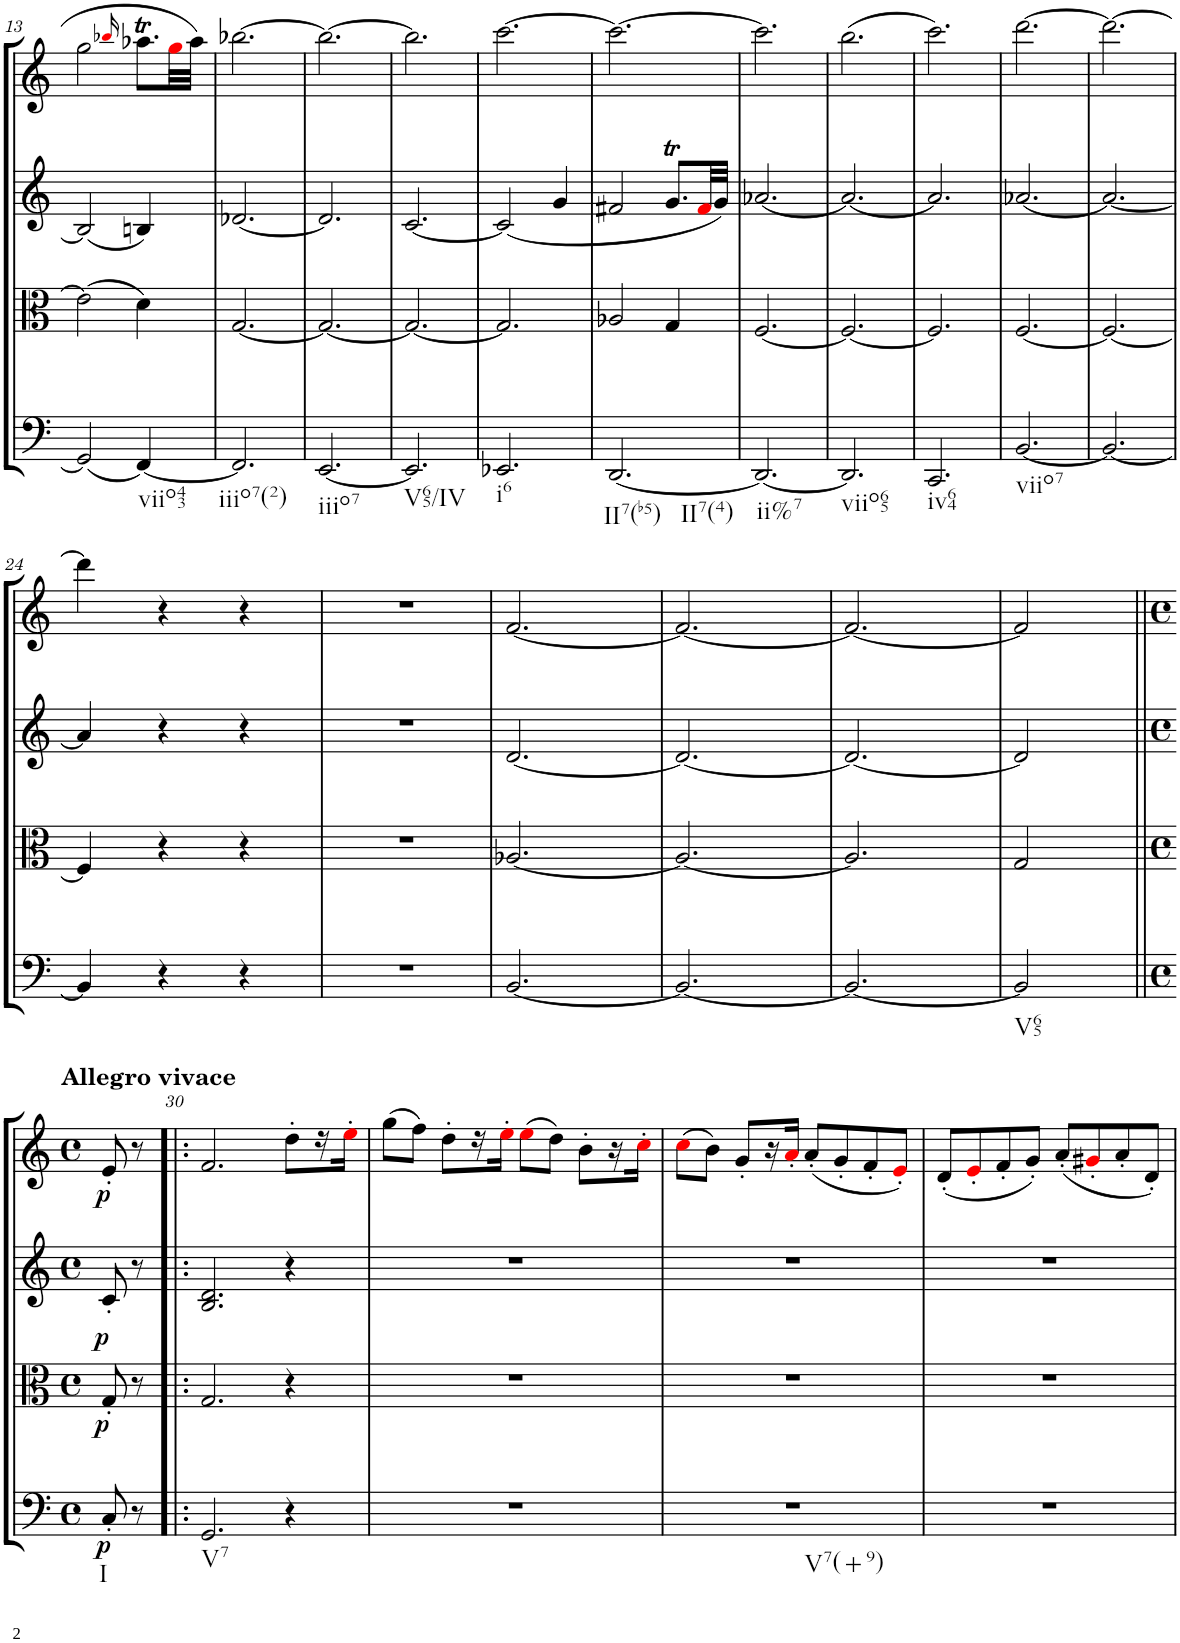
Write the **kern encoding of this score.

**kern	**dynam	**kern	**dynam	**kern	**kern	**dynam
*part4	*part4	*part3	*part3	*part2	*part1	*part1
*staff4	*staff4	*staff3	*staff3	*staff2	*staff1	*staff1
*I"Cello	*	*I"Viola	*	*I"2nd Violin	*I"1st Violin	*
*	*	*I'Vla	*	*I'Vln	*I'Vln	*
!!LO:PB:g=z
*clefF4	*	*clefC3	*	*clefG2	*clefG2	*
*k[]	*	*k[]	*	*k[]	*k[]	*
*M3/4	*	*M3/4	*	*M3/4	*M3/4	*
=13	=13	=13	=13	=13	=13	=13
(2GG/]	.	(2e-\]	.	(2B-/]	2gg\	.
.	.	.	.	.	16qbb-Xi/	.
!LO:TX:b:t=viio43	!	!	!	!	!	!
[4FF/)	.	4d\)	.	4Bn/)	8.aa-XT\L	.
.	.	.	.	.	32ggi\LL	.
.	.	.	.	.	32aa-\JJJ	.
=14	=14	=14	=14	=14	=14	=14
!LO:TX:b:t=iiio7(2)	!	!	!	!	!	!
2.FF/]	.	[2.G/	.	[2.d-X/	[2.bb-X\	.
=15	=15	=15	=15	=15	=15	=15
!LO:TX:b:t=iiio7	!	!	!	!	!	!
[2.EE/	.	2.G/_	.	2.d-/]	2.bb-\_	.
=16	=16	=16	=16	=16	=16	=16
!LO:TX:b:t=V65/IV	!	!	!	!	!	!
2.EE/]	.	2.G/_	.	[2.c/	2.bb-\]	.
=17	=17	=17	=17	=17	=17	=17
!LO:TX:b:t=i6	!	!	!	!	!	!
2.EE-X/	.	2.G/]	.	(<2c/]	[2.ccc\	.
.	.	.	.	4g/	.	.
=18	=18	=18	=18	=18	=18	=18
!LO:TX:b:t=II7(b5)	!	!	!	!	!	!
!LO:TX:b:t=II7(4)	!	!	!	!	!	!
[2.DD/	.	2A-X/	.	2f#X/	2.ccc\_	.
.	.	4G/	.	8.gT/L	.	.
.	.	.	.	32f#i/LL	.	.
.	.	.	.	32g/JJJ)	.	.
=19	=19	=19	=19	=19	=19	=19
!LO:TX:b:t=ii%7	!	!	!	!	!	!
2.DD/_	.	[2.F/	.	[2.a-X/	2.ccc\]	.
=20	=20	=20	=20	=20	=20	=20
!LO:TX:b:t=viio65	!	!	!	!	!	!
2.DD/]	.	2.F/_	.	2.a-/_	(2.bb\	.
=21	=21	=21	=21	=21	=21	=21
!LO:TX:b:t=iv64	!	!	!	!	!	!
2.CC/	.	2.F/]	.	2.a-/]	2.ccc\)	.
=22	=22	=22	=22	=22	=22	=22
!LO:TX:b:t=viio7	!	!	!	!	!	!
[2.BB/	.	[2.F/	.	[2.a-X/	[2.ddd\	.
=23	=23	=23	=23	=23	=23	=23
2.BB/_	.	2.F/_	.	2.a-/_	2.ddd\_	.
!!LO:LB:g=z
=24	=24	=24	=24	=24	=24	=24
4BB/]	.	4F/]	.	4a-/]	4ddd\]	.
4r	.	4r	.	4r	4r	.
4r	.	4r	.	4r	4r	.
=25	=25	=25	=25	=25	=25	=25
2.r	.	2.r	.	2.r	2.r	.
=26	=26	=26	=26	=26	=26	=26
[2.BB/	.	[2.A-X/	.	[2.d/	[2.f/	.
=27	=27	=27	=27	=27	=27	=27
2.BB/_	.	2.A-/_	.	2.d/_	2.f/_	.
=28	=28	=28	=28	=28	=28	=28
2.BB/_	.	2.A-/]	.	2.d/_	2.f/_	.
=29	=29	=29	=29	=29	=29	=29
!LO:TX:b:t=V65	!	!	!	!	!	!
2BB/]	.	2G/	.	2d/]	2f/]	.
!!LO:LB:g=z
=29X1||	=29X1||	=29X1||	=29X1||	=29X1||	=29X1||	=29X1||
*M4/4	*	*M4/4	*	*M4/4	*M4/4	*
*met(c)	*	*met(c)	*	*met(c)	*met(c)	*
!	!	!	!	!	!LO:TX:a:B:t=Allegro vivace	!
!LO:TX:b:t=I	!	!	!	!	!	!
!	!LO:DY:b	!	!LO:DY:b	!	!	!
!	!	!	!LO:DY:n=1:a	!	!	!LO:DY:b
8C'/	p	8G'/	p p	8c'/	8e'/	p
8r	.	8r	.	8r	8r	.
=30!|:	=30!|:	=30!|:	=30!|:	=30!|:	=30!|:	=30!|:
!LO:TX:b:t=V7	!	!	!	!	!	!
2.GG/	.	2.G/	.	2.B/ 2.d/	2.f/	.
4r	.	4r	.	4r	8dd'\L	.
.	.	.	.	.	16r	.
.	.	.	.	.	16ee'i\JJ	.
=31	=31	=31	=31	=31	=31	=31
1r	.	1r	.	1r	(8gg\L	.
.	.	.	.	.	8ff\J)	.
.	.	.	.	.	8dd'\L	.
.	.	.	.	.	16r	.
.	.	.	.	.	16ee'i\JJ	.
.	.	.	.	.	(8eei\L	.
.	.	.	.	.	8dd\J)	.
.	.	.	.	.	8b'\L	.
.	.	.	.	.	16r	.
.	.	.	.	.	16cc'i\JJ	.
=32	=32	=32	=32	=32	=32	=32
!LO:TX:b:t=V7(+9)	!	!	!	!	!	!
1r	.	1r	.	1r	(8cci\L	.
.	.	.	.	.	8b\J)	.
.	.	.	.	.	8g'/L	.
.	.	.	.	.	16r	.
.	.	.	.	.	16a'i/JJ	.
.	.	.	.	.	(8a'/L	.
.	.	.	.	.	8g'/	.
.	.	.	.	.	8f'/	.
.	.	.	.	.	8e'i/J)	.
=33	=33	=33	=33	=33	=33	=33
1r	.	1r	.	1r	(8d'/L	.
.	.	.	.	.	8e'i/	.
.	.	.	.	.	8f'/	.
.	.	.	.	.	8g'/J)	.
.	.	.	.	.	(8a'/L	.
.	.	.	.	.	8g#X'i/	.
.	.	.	.	.	8a'/	.
.	.	.	.	.	8d'/J)	.
=	=	=	=	=	=	=
*-	*-	*-	*-	*-	*-	*-
